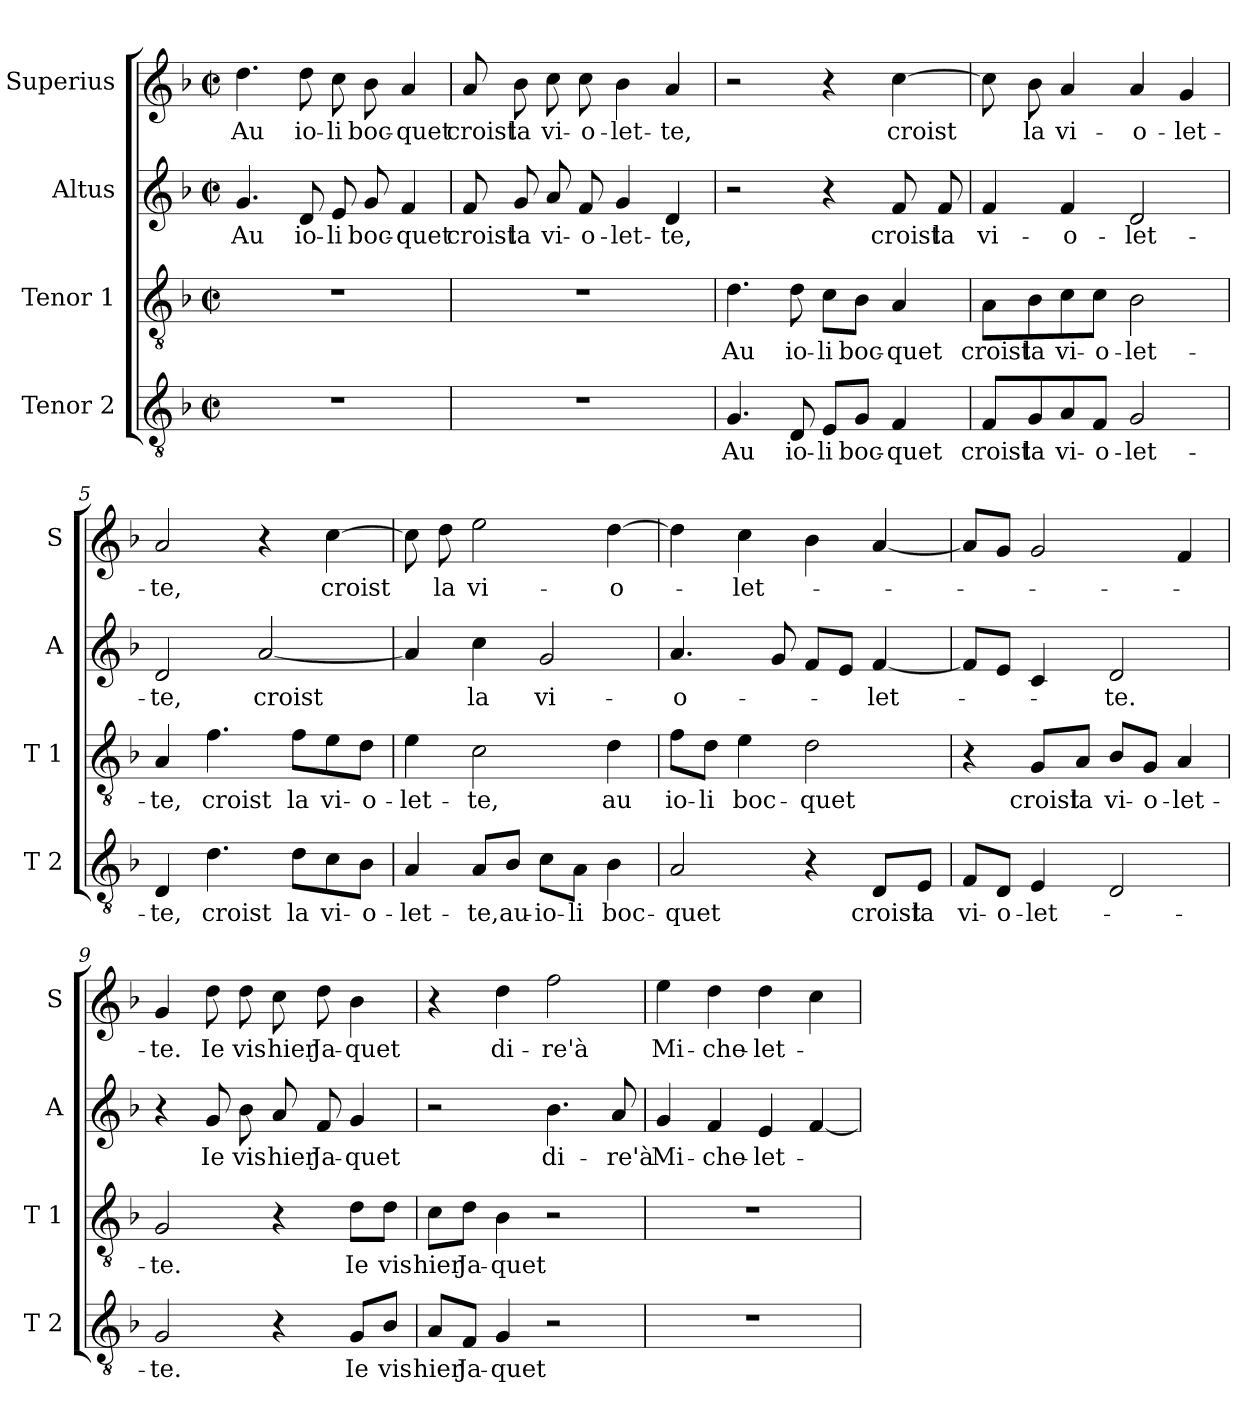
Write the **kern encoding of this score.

**kern	**text	**kern	**text	**kern	**text	**kern	**text
*part4	*part4	*part3	*part3	*part2	*part2	*part1	*part1
*staff4	*staff4	*staff3	*staff3	*staff2	*staff2	*staff1	*staff1
*I"Tenor 2	*	*I"Tenor 1	*	*I"Altus	*	*I"Superius	*
*I'T 2	*	*I'T 1	*	*I'A	*	*I'S	*
*clefGv2	*	*clefGv2	*	*clefG2	*	*clefG2	*
*k[b-]	*	*k[b-]	*	*k[b-]	*	*k[b-]	*
*F:	*	*F:	*	*F:	*	*F:	*
*M2/2	*	*M2/2	*	*M2/2	*	*M2/2	*
*met(c|)	*	*met(c|)	*	*met(c|)	*	*met(c|)	*
=1	=1	=1	=1	=1	=1	=1	=1
!	!	!	!	!	!LO:LY:b	!	!LO:LY:b
1r	.	1r	.	4.g/	Au	4.dd\	Au
!	!	!	!	!	!LO:LY:b	!	!LO:LY:b
.	.	.	.	8d/	io-	8dd\	io-
!	!	!	!	!	!LO:LY:b	!	!LO:LY:b
.	.	.	.	8e/	-li	8cc\	-li
!	!	!	!	!	!LO:LY:b	!	!LO:LY:b
.	.	.	.	8g/	boc-	8b-\	boc-
!	!	!	!	!	!LO:LY:b	!	!LO:LY:b
.	.	.	.	4f/	-quet	4a/	-quet
=2	=2	=2	=2	=2	=2	=2	=2
!	!	!	!	!	!LO:LY:b	!	!LO:LY:b
1r	.	1r	.	8f/	croist	8a/	croist
!	!	!	!	!	!LO:LY:b	!	!LO:LY:b
.	.	.	.	8g/	la	8b-\	la
!	!	!	!	!	!LO:LY:b	!	!LO:LY:b
.	.	.	.	8a/	vi-	8cc\	vi-
!	!	!	!	!	!LO:LY:b	!	!LO:LY:b
.	.	.	.	8f/	-o-	8cc\	-o-
!	!	!	!	!	!LO:LY:b	!	!LO:LY:b
.	.	.	.	4g/	-let-	4b-\	-let-
!	!	!	!	!	!LO:LY:b	!	!LO:LY:b
.	.	.	.	4d/	-te,	4a/	-te,
=3	=3	=3	=3	=3	=3	=3	=3
!	!LO:LY:b	!	!LO:LY:b	!	!	!	!
4.G/	Au	4.d\	Au	2r	.	2r	.
!	!LO:LY:b	!	!LO:LY:b	!	!	!	!
8D/	io-	8d\	io-	.	.	.	.
!	!LO:LY:b	!	!LO:LY:b	!	!	!	!
8E/L	-li	8c\L	-li	4r	.	4r	.
!	!LO:LY:b	!	!LO:LY:b	!	!	!	!
8G/J	boc-	8B-\J	boc-	.	.	.	.
!	!LO:LY:b	!	!LO:LY:b	!	!LO:LY:b	!	!LO:LY:b
4F/	-quet	4A/	-quet	8f/	croist	[4cc\	croist
!	!	!	!	!	!LO:LY:b	!	!
.	.	.	.	8f/	la	.	.
=4	=4	=4	=4	=4	=4	=4	=4
!	!LO:LY:b	!	!LO:LY:b	!	!LO:LY:b	!	!
8F/L	croist	8A\L	croist	4f/	vi-	8cc\]	.
!	!LO:LY:b	!	!LO:LY:b	!	!	!	!LO:LY:b
8G/	la	8B-\	la	.	.	8b-\	la
!	!LO:LY:b	!	!LO:LY:b	!	!LO:LY:b	!	!LO:LY:b
8A/	vi-	8c\	vi-	4f/	-o-	4a/	vi-
!	!LO:LY:b	!	!LO:LY:b	!	!	!	!
8F/J	-o-	8c\J	-o-	.	.	.	.
!	!LO:LY:b	!	!LO:LY:b	!	!LO:LY:b	!	!LO:LY:b
2G/	-let-	2B-\	-let-	2d/	-let-	4a/	-o-
!	!	!	!	!	!	!	!LO:LY:b
.	.	.	.	.	.	4g/	-let-
!!LO:LB:g=z
=5	=5	=5	=5	=5	=5	=5	=5
!	!LO:LY:b	!	!LO:LY:b	!	!LO:LY:b	!	!LO:LY:b
4D/	-te,	4A/	-te,	2d/	-te,	2a/	-te,
!	!LO:LY:b	!	!LO:LY:b	!	!	!	!
4.d\	croist	4.f\	croist	.	.	.	.
!	!	!	!	!	!LO:LY:b	!	!
.	.	.	.	[2a/	croist	4r	.
!	!LO:LY:b	!	!LO:LY:b	!	!	!	!
8d\L	la	8f\L	la	.	.	.	.
!	!LO:LY:b	!	!LO:LY:b	!	!	!	!LO:LY:b
8c\	vi-	8e\	vi-	.	.	[4cc\	croist
!	!LO:LY:b	!	!LO:LY:b	!	!	!	!
8B-\J	-o-	8d\J	-o-	.	.	.	.
=6	=6	=6	=6	=6	=6	=6	=6
!	!LO:LY:b	!	!LO:LY:b	!	!	!	!
4A/	-let-	4e\	-let-	4a/]	.	8cc\]	.
!	!	!	!	!	!	!	!LO:LY:b
.	.	.	.	.	.	8dd\	la
!	!LO:LY:b	!	!LO:LY:b	!	!LO:LY:b	!	!LO:LY:b
8A/L	-te,	2c\	-te,	4cc\	la	2ee\	vi-
!	!LO:LY:b	!	!	!	!	!	!
8B-/J	au-	.	.	.	.	.	.
!	!LO:LY:b	!	!	!	!LO:LY:b	!	!
8c\L	-io-	.	.	2g/	vi-	.	.
!	!LO:LY:b	!	!	!	!	!	!
8A\J	-li	.	.	.	.	.	.
!	!LO:LY:b	!	!LO:LY:b	!	!	!	!LO:LY:b
4B-\	boc-	4d\	au	.	.	[4dd\	-o-
=7	=7	=7	=7	=7	=7	=7	=7
!	!LO:LY:b	!	!LO:LY:b	!	!LO:LY:b	!	!
2A/	-quet	8f\L	io-	4.a/	-o-	4dd\]	.
!	!	!	!LO:LY:b	!	!	!	!
.	.	8d\J	-li	.	.	.	.
!	!	!	!LO:LY:b	!	!	!	!LO:LY:b
.	.	4e\	boc-	.	.	4cc\	-let-
.	.	.	.	8g/	.	.	.
!	!	!	!LO:LY:b	!	!	!	!
4r	.	2d\	-quet	8f/L	.	4b-\	.
.	.	.	.	8e/J	.	.	.
!	!LO:LY:b	!	!	!	!LO:LY:b	!	!
8D/L	croist	.	.	[4f/	-let-	[4a/	.
!	!LO:LY:b	!	!	!	!	!	!
8E/J	la	.	.	.	.	.	.
=8	=8	=8	=8	=8	=8	=8	=8
!	!LO:LY:b	!	!	!	!	!	!
8F/L	vi-	4r	.	8f/L]	.	8a/L]	.
!	!LO:LY:b	!	!	!	!	!	!
8D/J	-o-	.	.	8e/J	.	8g/J	.
!	!LO:LY:b	!	!LO:LY:b	!	!	!	!
4E/	-let-	8G/L	croist	4c/	.	2g/	.
!	!	!	!LO:LY:b	!	!	!	!
.	.	8A/J	la	.	.	.	.
!	!	!	!LO:LY:b	!	!LO:LY:b	!	!
2D/	.	8B-/L	vi-	2d/	-te.	.	.
!	!	!	!LO:LY:b	!	!	!	!
.	.	8G/J	-o-	.	.	.	.
!	!	!	!LO:LY:b	!	!	!	!
.	.	4A/	-let-	.	.	4f/	.
!!LO:LB:g=z
=9	=9	=9	=9	=9	=9	=9	=9
!	!LO:LY:b	!	!LO:LY:b	!	!	!	!LO:LY:b
2G/	-te.	2G/	-te.	4r	.	4g/	-te.
!	!	!	!	!	!LO:LY:b	!	!LO:LY:b
.	.	.	.	8g/	Ie	8dd\	Ie
!	!	!	!	!	!LO:LY:b	!	!LO:LY:b
.	.	.	.	8b-\	vis	8dd\	vis
!	!	!	!	!	!LO:LY:b	!	!LO:LY:b
4r	.	4r	.	8a/	hier	8cc\	hier
!	!	!	!	!	!LO:LY:b	!	!LO:LY:b
.	.	.	.	8f/	Ja-	8dd\	Ja-
!	!LO:LY:b	!	!LO:LY:b	!	!LO:LY:b	!	!LO:LY:b
8G/L	Ie	8d\L	Ie	4g/	-quet	4b-\	-quet
!	!LO:LY:b	!	!LO:LY:b	!	!	!	!
8B-/J	vis	8d\J	vis	.	.	.	.
=10	=10	=10	=10	=10	=10	=10	=10
!	!LO:LY:b	!	!LO:LY:b	!	!	!	!
8A/L	hier	8c\L	hier	2r	.	4r	.
!	!LO:LY:b	!	!LO:LY:b	!	!	!	!
8F/J	Ja-	8d\J	Ja-	.	.	.	.
!	!LO:LY:b	!	!LO:LY:b	!	!	!	!LO:LY:b
4G/	-quet	4B-\	-quet	.	.	4dd\	di-
!	!	!	!	!	!LO:LY:b	!	!LO:LY:b
2r	.	2r	.	4.b-\	di-	2ff\	-re'à
!	!	!	!	!	!LO:LY:b	!	!
.	.	.	.	8a/	-re'à	.	.
=11	=11	=11	=11	=11	=11	=11	=11
!	!	!	!	!	!LO:LY:b	!	!LO:LY:b
1r	.	1r	.	4g/	Mi-	4ee\	Mi-
!	!	!	!	!	!LO:LY:b	!	!LO:LY:b
.	.	.	.	4f/	-che-	4dd\	-che-
!	!	!	!	!	!LO:LY:b	!	!LO:LY:b
.	.	.	.	4e/	-let-	4dd\	-let-
.	.	.	.	[4f/	.	4cc\	.
=	=	=	=	=	=	=	=
*-	*-	*-	*-	*-	*-	*-	*-
